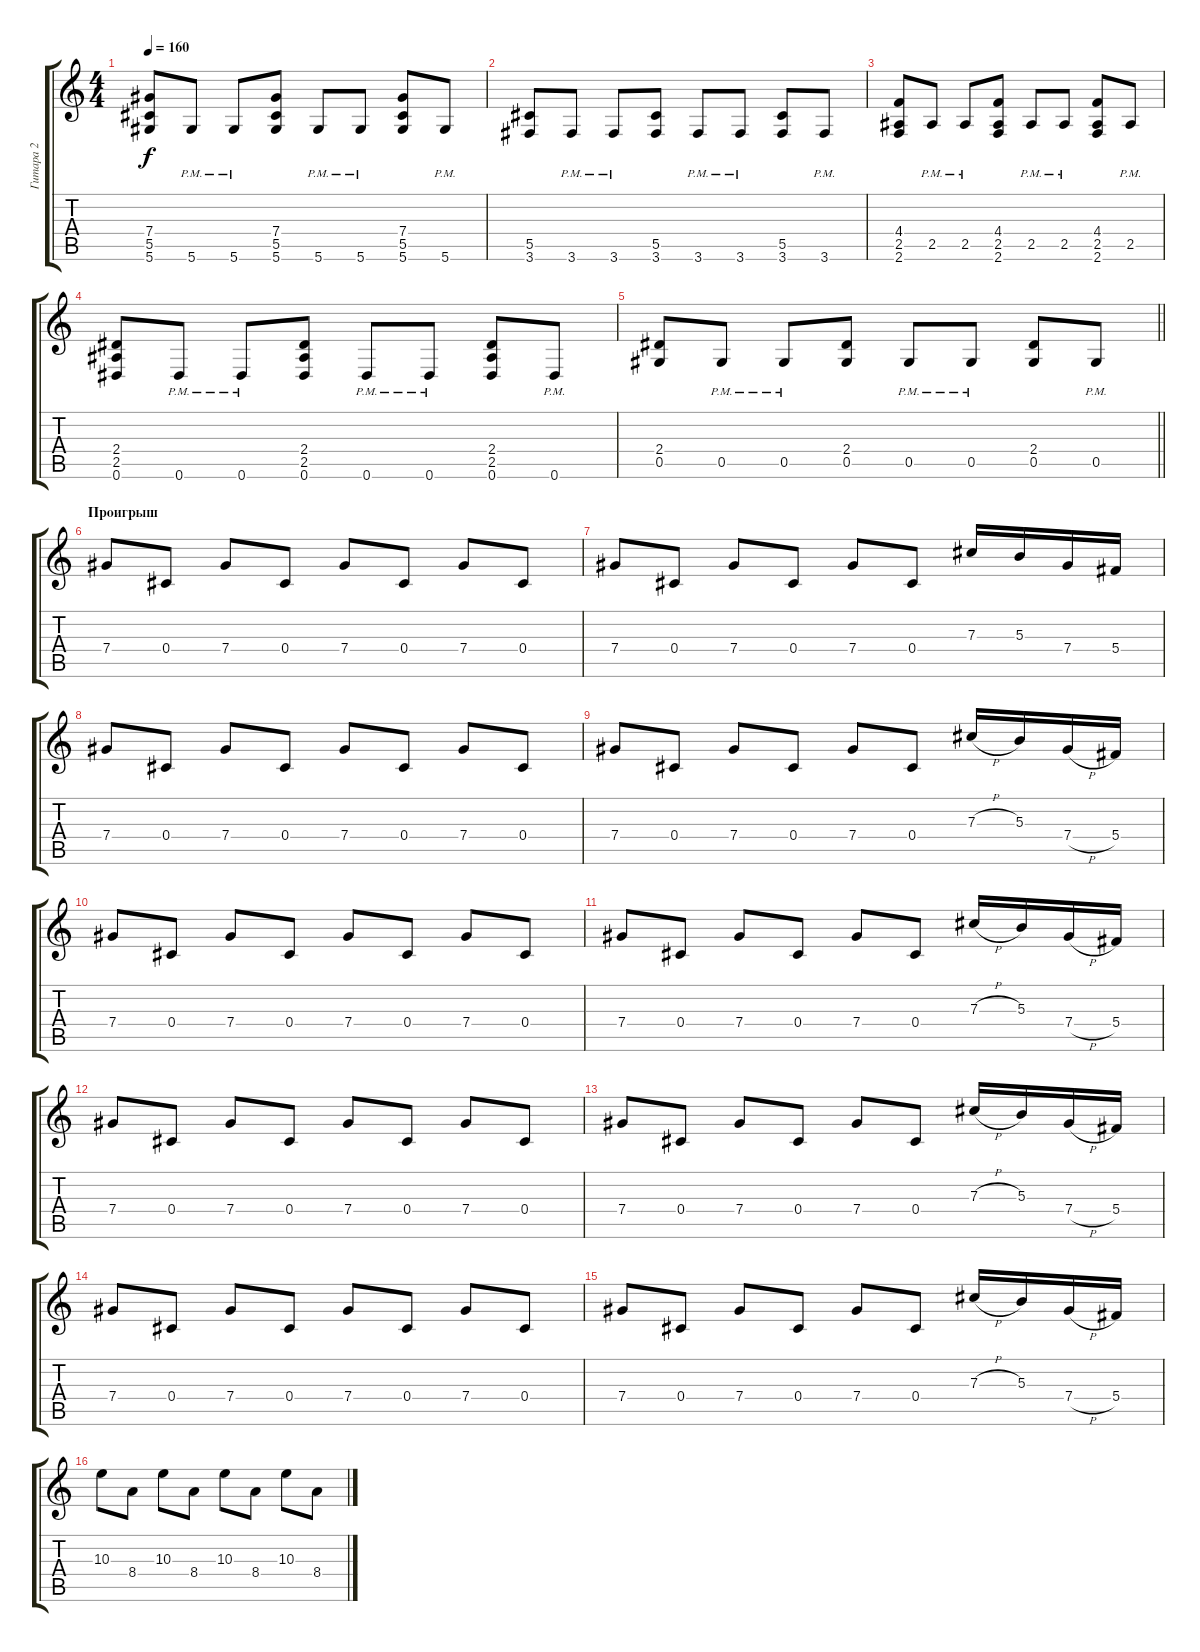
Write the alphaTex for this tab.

\track ("Гитара 2" "Гитара 2") {instrument distortionguitar}
\staff {score tabs}
\tuning (Eb4 Bb3 Gb3 Db3 Ab2 Eb2) {hide}
\ts (4 4)
\tempo 160
\clef g2
\ks c
(7.4 5.5 5.6).8{dy f} 5.6{pm}.8 5.6{pm}.8 (7.4 5.5 5.6).8 5.6{pm}.8 5.6{pm}.8 (7.4 5.5 5.6).8 5.6{pm}.8 |
(5.5 3.6).8 3.6{pm}.8 3.6{pm}.8 (5.5 3.6).8 3.6{pm}.8 3.6{pm}.8 (5.5 3.6).8 3.6{pm}.8 |
(4.4 2.5 2.6).8 2.5{pm}.8 2.5{pm}.8 (4.4 2.5 2.6).8 2.5{pm}.8 2.5{pm}.8 (4.4 2.5 2.6).8 2.5{pm}.8 |
(2.4 2.5 0.6).8 0.6{pm}.8 0.6{pm}.8 (2.4 2.5 0.6).8 0.6{pm}.8 0.6{pm}.8 (2.4 2.5 0.6).8 0.6{pm}.8 |
\barLineRight lightlight
(2.4 0.5).8 0.5{pm}.8 0.5{pm}.8 (2.4 0.5).8 0.5{pm}.8 0.5{pm}.8 (2.4 0.5).8 0.5{pm}.8 |
\section ("" "Проигрыш")
7.4.8 0.4.8 7.4.8 0.4.8 7.4.8 0.4.8 7.4.8 0.4.8 |
7.4.8 0.4.8 7.4.8 0.4.8 7.4.8 0.4.8 7.3.16 5.3.16 7.4.16 5.4.16 |
7.4.8 0.4.8 7.4.8 0.4.8 7.4.8 0.4.8 7.4.8 0.4.8 |
7.4.8 0.4.8 7.4.8 0.4.8 7.4.8 0.4.8 7.3{h}.16 5.3.16 7.4{h}.16 5.4.16 |
7.4.8 0.4.8 7.4.8 0.4.8 7.4.8 0.4.8 7.4.8 0.4.8 |
7.4.8 0.4.8 7.4.8 0.4.8 7.4.8 0.4.8 7.3{h}.16 5.3.16 7.4{h}.16 5.4.16 |
7.4.8 0.4.8 7.4.8 0.4.8 7.4.8 0.4.8 7.4.8 0.4.8 |
7.4.8 0.4.8 7.4.8 0.4.8 7.4.8 0.4.8 7.3{h}.16 5.3.16 7.4{h}.16 5.4.16 |
7.4.8 0.4.8 7.4.8 0.4.8 7.4.8 0.4.8 7.4.8 0.4.8 |
7.4.8 0.4.8 7.4.8 0.4.8 7.4.8 0.4.8 7.3{h}.16 5.3.16 7.4{h}.16 5.4.16 |
10.3.8 8.4.8 10.3.8 8.4.8 10.3.8 8.4.8 10.3.8 8.4.8
